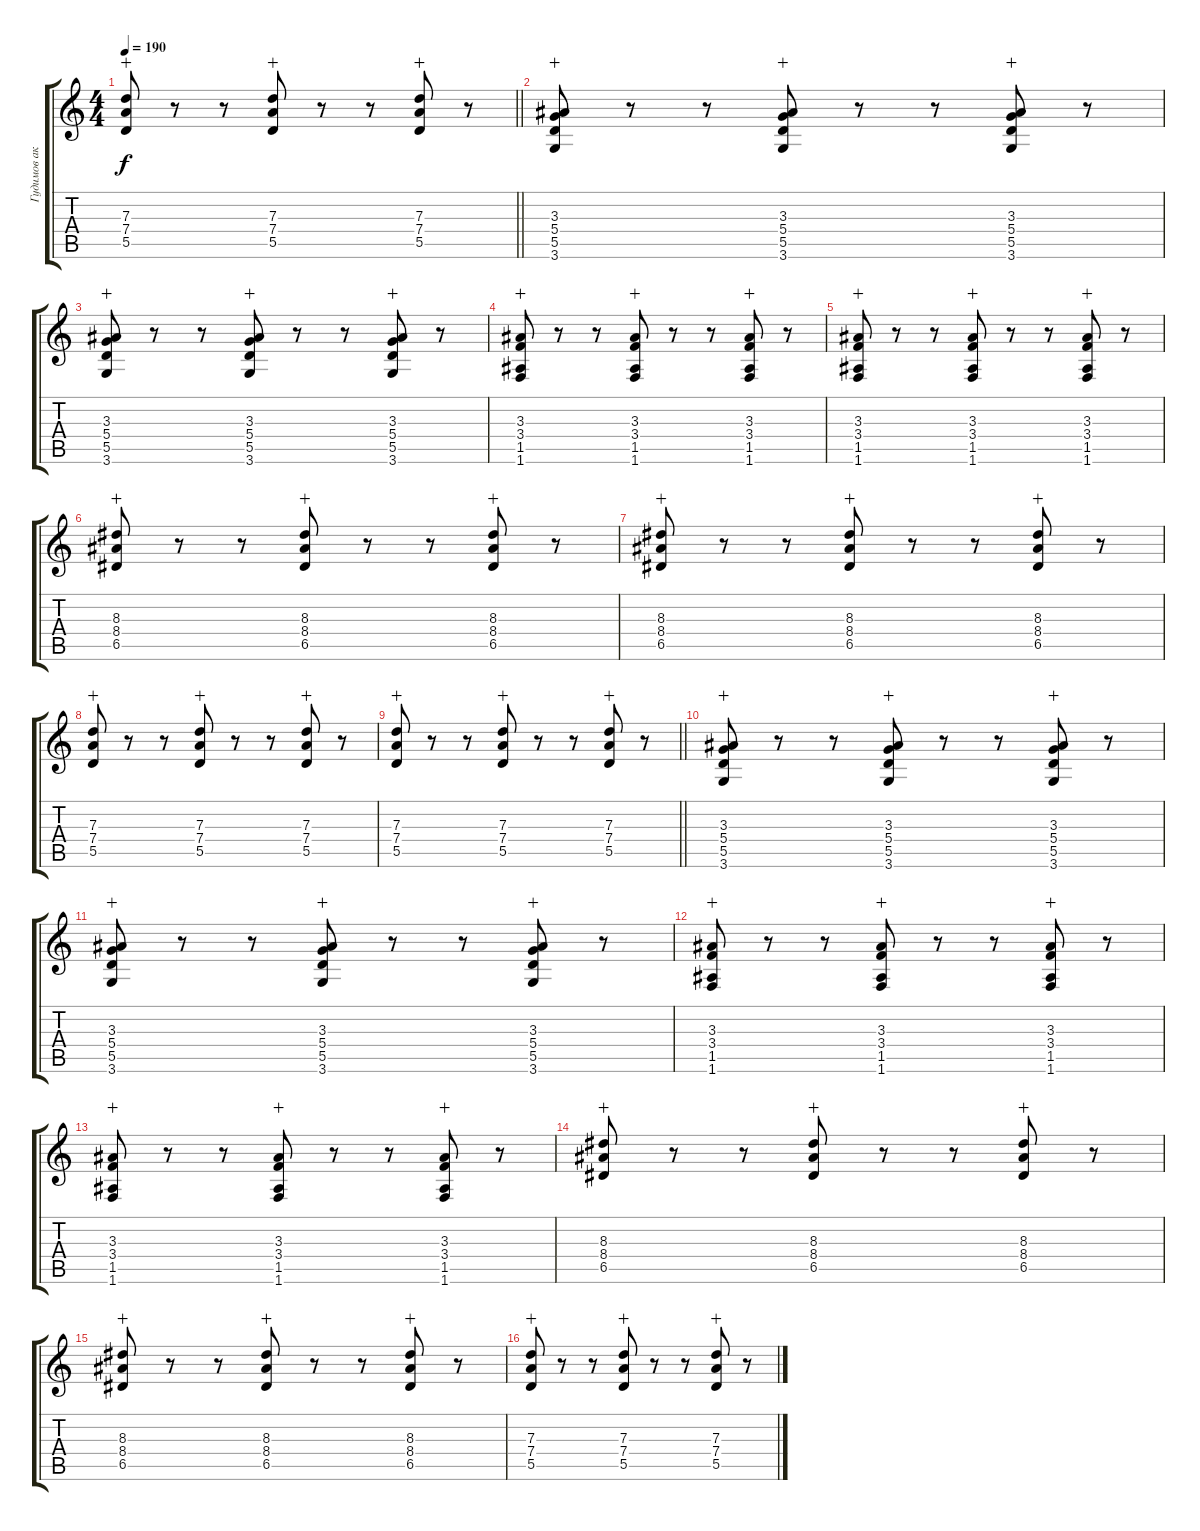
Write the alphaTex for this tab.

\track ("Гудимов акустика" "Гудимов ак") {instrument acousticguitarsteel}
\staff {score tabs}
\tuning (E4 B3 G3 D3 A2 E2) {hide}
\ts (4 4)
\tempo 190
\clef g2
\barLineRight lightlight
\ks c
(7.3 7.4 5.5).8{dy f wahc} r.8 r.8 (7.3 7.4 5.5).8{wahc} r.8 r.8 (7.3 7.4 5.5).8{wahc} r.8 |
(3.3 5.4 5.5 3.6).8{wahc} r.8 r.8 (3.3 5.4 5.5 3.6).8{wahc} r.8 r.8 (3.3 5.4 5.5 3.6).8{wahc} r.8 |
(3.3 5.4 5.5 3.6).8{wahc} r.8 r.8 (3.3 5.4 5.5 3.6).8{wahc} r.8 r.8 (3.3 5.4 5.5 3.6).8{wahc} r.8 |
(3.3 3.4 1.5 1.6).8{wahc} r.8 r.8 (3.3 3.4 1.5 1.6).8{wahc} r.8 r.8 (3.3 3.4 1.5 1.6).8{wahc} r.8 |
(3.3 3.4 1.5 1.6).8{wahc} r.8 r.8 (3.3 3.4 1.5 1.6).8{wahc} r.8 r.8 (3.3 3.4 1.5 1.6).8{wahc} r.8 |
(8.3 8.4 6.5).8{wahc} r.8 r.8 (8.3 8.4 6.5).8{wahc} r.8 r.8 (8.3 8.4 6.5).8{wahc} r.8 |
(8.3 8.4 6.5).8{wahc} r.8 r.8 (8.3 8.4 6.5).8{wahc} r.8 r.8 (8.3 8.4 6.5).8{wahc} r.8 |
(7.3 7.4 5.5).8{wahc} r.8 r.8 (7.3 7.4 5.5).8{wahc} r.8 r.8 (7.3 7.4 5.5).8{wahc} r.8 |
\barLineRight lightlight
(7.3 7.4 5.5).8{wahc} r.8 r.8 (7.3 7.4 5.5).8{wahc} r.8 r.8 (7.3 7.4 5.5).8{wahc} r.8 |
(3.3 5.4 5.5 3.6).8{wahc} r.8 r.8 (3.3 5.4 5.5 3.6).8{wahc} r.8 r.8 (3.3 5.4 5.5 3.6).8{wahc} r.8 |
(3.3 5.4 5.5 3.6).8{wahc} r.8 r.8 (3.3 5.4 5.5 3.6).8{wahc} r.8 r.8 (3.3 5.4 5.5 3.6).8{wahc} r.8 |
(3.3 3.4 1.5 1.6).8{wahc} r.8 r.8 (3.3 3.4 1.5 1.6).8{wahc} r.8 r.8 (3.3 3.4 1.5 1.6).8{wahc} r.8 |
(3.3 3.4 1.5 1.6).8{wahc} r.8 r.8 (3.3 3.4 1.5 1.6).8{wahc} r.8 r.8 (3.3 3.4 1.5 1.6).8{wahc} r.8 |
(8.3 8.4 6.5).8{wahc} r.8 r.8 (8.3 8.4 6.5).8{wahc} r.8 r.8 (8.3 8.4 6.5).8{wahc} r.8 |
(8.3 8.4 6.5).8{wahc} r.8 r.8 (8.3 8.4 6.5).8{wahc} r.8 r.8 (8.3 8.4 6.5).8{wahc} r.8 |
(7.3 7.4 5.5).8{wahc} r.8 r.8 (7.3 7.4 5.5).8{wahc} r.8 r.8 (7.3 7.4 5.5).8{wahc} r.8
